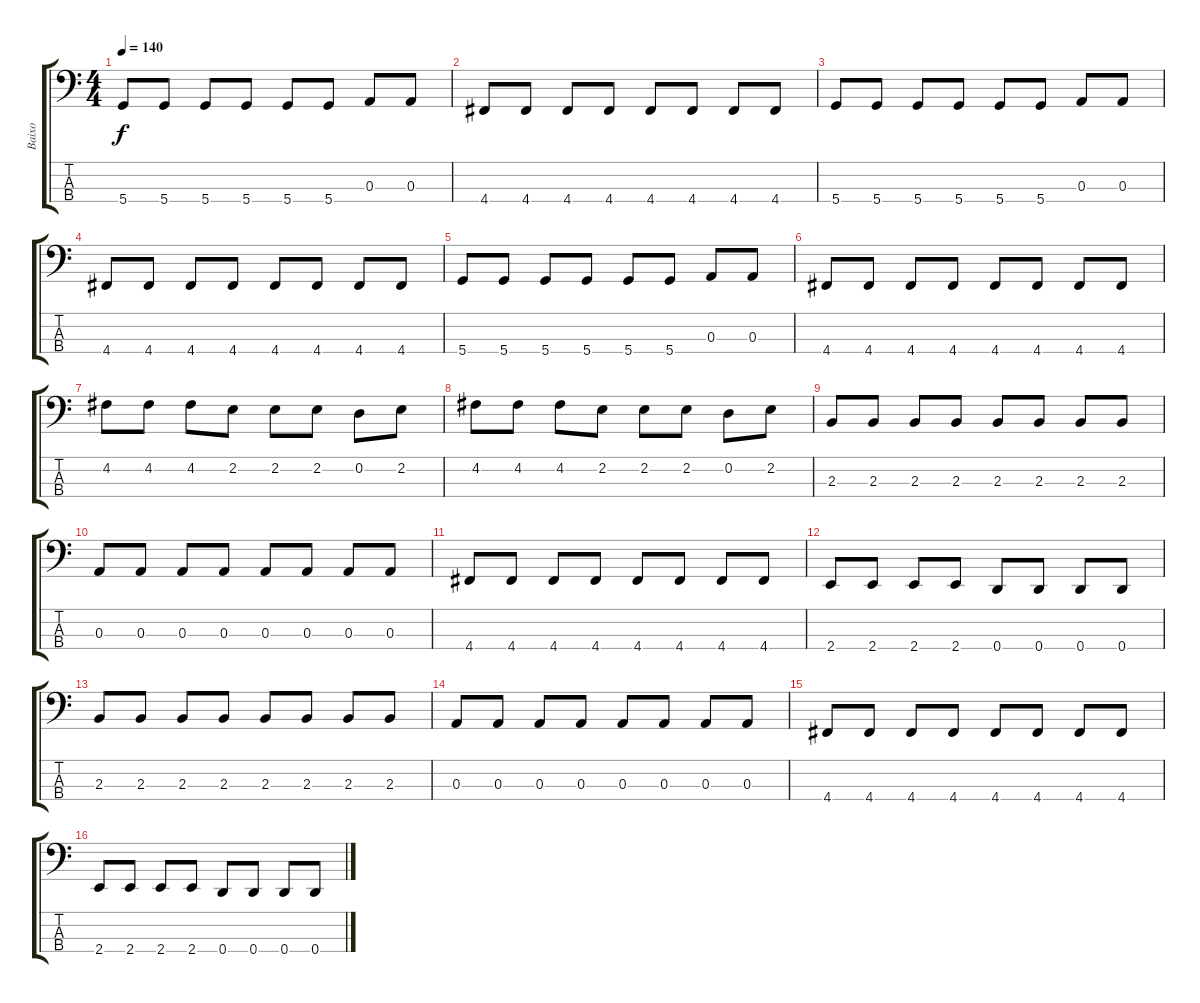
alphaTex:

\track ("Baixo" "Baixo") {instrument electricbassfinger}
\staff {score tabs}
\tuning (G2 D2 A1 D1) {hide}
\ts (4 4)
\tempo 140
\clef f4
\ks c
5.4.8{dy f} 5.4.8 5.4.8 5.4.8 5.4.8 5.4.8 0.3.8 0.3.8 |
4.4.8 4.4.8 4.4.8 4.4.8 4.4.8 4.4.8 4.4.8 4.4.8 |
5.4.8 5.4.8 5.4.8 5.4.8 5.4.8 5.4.8 0.3.8 0.3.8 |
4.4.8 4.4.8 4.4.8 4.4.8 4.4.8 4.4.8 4.4.8 4.4.8 |
5.4.8 5.4.8 5.4.8 5.4.8 5.4.8 5.4.8 0.3.8 0.3.8 |
4.4.8 4.4.8 4.4.8 4.4.8 4.4.8 4.4.8 4.4.8 4.4.8 |
4.2.8 4.2.8 4.2.8 2.2.8 2.2.8 2.2.8 0.2.8 2.2.8 |
4.2.8 4.2.8 4.2.8 2.2.8 2.2.8 2.2.8 0.2.8 2.2.8 |
2.3.8 2.3.8 2.3.8 2.3.8 2.3.8 2.3.8 2.3.8 2.3.8 |
0.3.8 0.3.8 0.3.8 0.3.8 0.3.8 0.3.8 0.3.8 0.3.8 |
4.4.8 4.4.8 4.4.8 4.4.8 4.4.8 4.4.8 4.4.8 4.4.8 |
2.4.8 2.4.8 2.4.8 2.4.8 0.4.8 0.4.8 0.4.8 0.4.8 |
2.3.8 2.3.8 2.3.8 2.3.8 2.3.8 2.3.8 2.3.8 2.3.8 |
0.3.8 0.3.8 0.3.8 0.3.8 0.3.8 0.3.8 0.3.8 0.3.8 |
4.4.8 4.4.8 4.4.8 4.4.8 4.4.8 4.4.8 4.4.8 4.4.8 |
2.4.8 2.4.8 2.4.8 2.4.8 0.4.8 0.4.8 0.4.8 0.4.8
